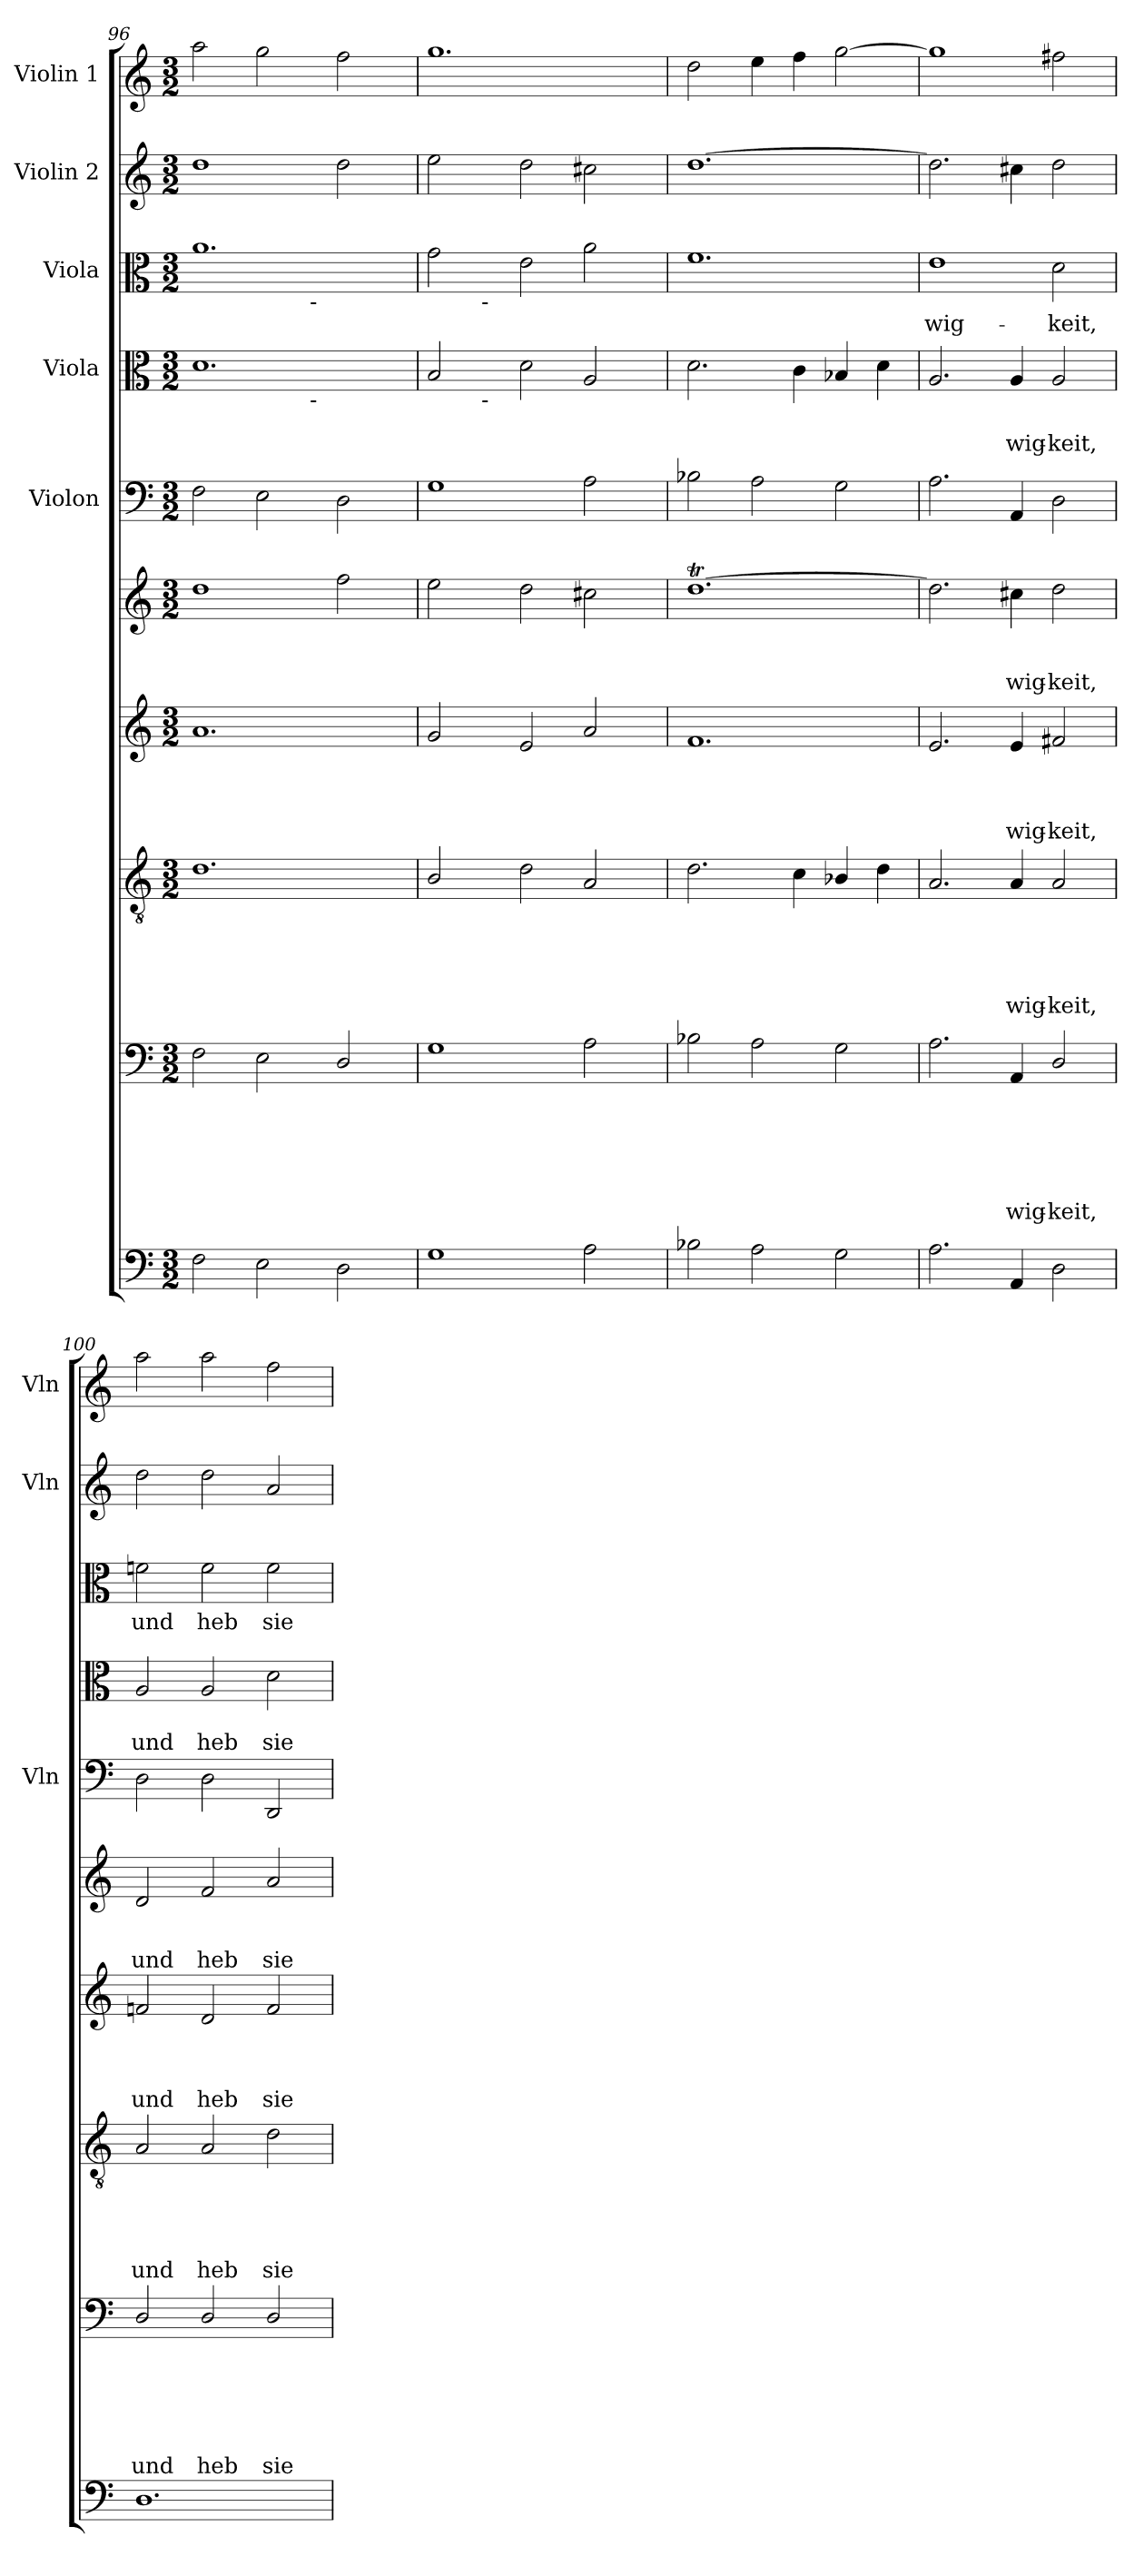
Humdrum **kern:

**kern	**kern	**text	**text	**text	**text	**text	**text	**kern	**text	**text	**text	**text	**text	**kern	**text	**text	**text	**text	**kern	**text	**text	**text	**kern	**kern	**text	**text	**kern	**text	**kern	**kern
*part10	*part9	*part9	*part9	*part9	*part9	*part9	*part9	*part8	*part8	*part8	*part8	*part8	*part8	*part7	*part7	*part7	*part7	*part7	*part6	*part6	*part6	*part6	*part5	*part4	*part4	*part4	*part3	*part3	*part2	*part1
*staff10	*staff9	*staff9	*staff9	*staff9	*staff9	*staff9	*staff9	*staff8	*staff8	*staff8	*staff8	*staff8	*staff8	*staff7	*staff7	*staff7	*staff7	*staff7	*staff6	*staff6	*staff6	*staff6	*staff5	*staff4	*staff4	*staff4	*staff3	*staff3	*staff2	*staff1
*	*	*	*	*	*	*	*	*	*	*	*	*	*	*	*	*	*	*	*	*	*	*	*I"Violon	*I"Viola	*	*	*I"Viola	*	*I"Violin 2	*I"Violin 1
*	*	*	*	*	*	*	*	*	*	*	*	*	*	*	*	*	*	*	*	*	*	*	*I'Vln	*	*	*	*	*	*I'Vln	*I'Vln
*clefF4	*clefF4	*	*	*	*	*	*	*clefGv2	*	*	*	*	*	*clefG2	*	*	*	*	*clefG2	*	*	*	*clefF4	*clefC3	*	*	*clefC3	*	*clefG2	*clefG2
*k[]	*k[]	*	*	*	*	*	*	*k[]	*	*	*	*	*	*k[]	*	*	*	*	*k[]	*	*	*	*k[]	*k[]	*	*	*k[]	*	*k[]	*k[]
*C:	*C:	*	*	*	*	*	*	*C:	*	*	*	*	*	*C:	*	*	*	*	*C:	*	*	*	*C:	*C:	*	*	*C:	*	*C:	*C:
*M3/2	*M3/2	*	*	*	*	*	*	*M3/2	*	*	*	*	*	*M3/2	*	*	*	*	*M3/2	*	*	*	*M3/2	*M3/2	*	*	*M3/2	*	*M3/2	*M3/2
=96	=96	=96	=96	=96	=96	=96	=96	=96	=96	=96	=96	=96	=96	=96	=96	=96	=96	=96	=96	=96	=96	=96	=96	=96	=96	=96	=96	=96	=96	=96
*	*	*	*	*	*	*	*	*	*	*	*	*	*	*	*	*	*	*	*	*	*	*	*	*^	*	*	*^	*	*	*
2F\	2F\	.	.	.	.	.	.	1.d	.	.	.	.	.	1.a	.	.	.	.	1dd	.	.	.	2F\	1.d	2..ryy	.	.	1.a	2..ryy	.	1dd	2aa\
2E\	2E\	.	.	.	.	.	.	.	.	.	.	.	.	.	.	.	.	.	.	.	.	.	2E\	.	.	.	.	.	.	.	.	2gg\
!	!	!	!	!	!	!	!	!	!	!	!	!	!	!	!	!	!	!	!	!	!	!	!	!	!	!	!	!	!LO:TX:b:t=-	!	!	!
!	!	!	!	!	!	!	!	!	!	!	!	!	!	!	!	!	!	!	!	!	!	!	!	!	!LO:TX:b:t=-	!	!	!	!	!	!	!
.	.	.	.	.	.	.	.	.	.	.	.	.	.	.	.	.	.	.	.	.	.	.	.	.	2ryy	.	.	.	2ryy	.	.	.
2D\	2D/	.	.	.	.	.	.	.	.	.	.	.	.	.	.	.	.	.	2ff\	.	.	.	2D\	.	.	.	.	.	.	.	2dd\	2ff\
.	.	.	.	.	.	.	.	.	.	.	.	.	.	.	.	.	.	.	.	.	.	.	.	.	8ryy	.	.	.	8ryy	.	.	.
=97	=97	=97	=97	=97	=97	=97	=97	=97	=97	=97	=97	=97	=97	=97	=97	=97	=97	=97	=97	=97	=97	=97	=97	=97	=97	=97	=97	=97	=97	=97	=97	=97
1G	1G	.	.	.	.	.	.	2B/	.	.	.	.	.	2g/	.	.	.	.	2ee\	.	.	.	1G	2B/	4ryy	.	.	2g\	4ryy	.	2ee\	1.gg
.	.	.	.	.	.	.	.	.	.	.	.	.	.	.	.	.	.	.	.	.	.	.	.	.	32ryy	.	.	.	32ryy	.	.	.
!	!	!	!	!	!	!	!	!	!	!	!	!	!	!	!	!	!	!	!	!	!	!	!	!	!	!	!	!	!LO:TX:b:t=-	!	!	!
!	!	!	!	!	!	!	!	!	!	!	!	!	!	!	!	!	!	!	!	!	!	!	!	!	!LO:TX:b:t=-	!	!	!	!	!	!	!
.	.	.	.	.	.	.	.	.	.	.	.	.	.	.	.	.	.	.	.	.	.	.	.	.	1ryy	.	.	.	1ryy	.	.	.
.	.	.	.	.	.	.	.	2d\	.	.	.	.	.	2e/	.	.	.	.	2dd\	.	.	.	.	2d\	.	.	.	2e\	.	.	2dd\	.
2A\	2A\	.	.	.	.	.	.	2A/	.	.	.	.	.	2a/	.	.	.	.	2cc#X\	.	.	.	2A\	2A/	.	.	.	2a\	.	.	2cc#X\	.
.	.	.	.	.	.	.	.	.	.	.	.	.	.	.	.	.	.	.	.	.	.	.	.	.	8..ryy	.	.	.	8..ryy	.	.	.
*	*	*	*	*	*	*	*	*	*	*	*	*	*	*	*	*	*	*	*	*	*	*	*	*v	*v	*	*	*	*	*	*	*
*	*	*	*	*	*	*	*	*	*	*	*	*	*	*	*	*	*	*	*	*	*	*	*	*	*	*	*v	*v	*	*	*
!!LO:LB:g=z
=98	=98	=98	=98	=98	=98	=98	=98	=98	=98	=98	=98	=98	=98	=98	=98	=98	=98	=98	=98	=98	=98	=98	=98	=98	=98	=98	=98	=98	=98	=98
2B-X\	2B-X\	.	.	.	.	.	.	2.d\	.	.	.	.	.	1.f	.	.	.	.	[>1.ddT	.	.	.	2B-X\	2.d\	.	.	1.f	.	[>1.dd	2dd\
2A\	2A\	.	.	.	.	.	.	.	.	.	.	.	.	.	.	.	.	.	.	.	.	.	2A\	.	.	.	.	.	.	4ee\
.	.	.	.	.	.	.	.	4c\	.	.	.	.	.	.	.	.	.	.	.	.	.	.	.	4c\	.	.	.	.	.	4ff\
2G\	2G\	.	.	.	.	.	.	4B-X/	.	.	.	.	.	.	.	.	.	.	.	.	.	.	2G\	4B-X/	.	.	.	.	.	[>2gg\
.	.	.	.	.	.	.	.	4d\	.	.	.	.	.	.	.	.	.	.	.	.	.	.	.	4d\	.	.	.	.	.	.
=99	=99	=99	=99	=99	=99	=99	=99	=99	=99	=99	=99	=99	=99	=99	=99	=99	=99	=99	=99	=99	=99	=99	=99	=99	=99	=99	=99	=99	=99	=99
!	!	!	!	!	!	!	!	!	!	!	!	!	!	!	!	!	!	!	!	!	!	!	!	!	!	!	!	!LO:LY:b	!	!
2.A\	2.A\	.	.	.	.	.	.	2.A/	.	.	.	.	.	2.e/	.	.	.	.	2.dd\]	.	.	.	2.A\	2.A/	.	.	1e	wig-	2.dd\]	1gg]
!	!	!	!	!	!	!	!LO:LY:b	!	!	!	!	!	!LO:LY:b	!	!	!	!	!LO:LY:b	!	!	!	!LO:LY:b	!	!	!	!LO:LY:b	!	!	!	!
4AA/	4AA/	.	.	.	.	.	-wig-	4A/	.	.	.	.	-wig-	4e/	.	.	.	-wig-	4cc#X\	.	.	-wig-	4AA/	4A/	.	wig-	.	.	4cc#X\	.
!	!	!	!	!	!	!	!LO:LY:b	!	!	!	!	!	!LO:LY:b	!	!	!	!	!LO:LY:b	!	!	!	!LO:LY:b	!	!	!	!LO:LY:b	!	!LO:LY:b	!	!
2D\	2D/	.	.	.	.	.	-keit,	2A/	.	.	.	.	-keit,	2f#X/	.	.	.	-keit,	2dd\	.	.	-keit,	2D\	2A/	.	-keit,	2d\	-keit,	2dd\	2ff#X\
=100	=100	=100	=100	=100	=100	=100	=100	=100	=100	=100	=100	=100	=100	=100	=100	=100	=100	=100	=100	=100	=100	=100	=100	=100	=100	=100	=100	=100	=100	=100
!	!	!	!	!	!	!	!LO:LY:b	!	!	!	!	!	!LO:LY:b	!	!	!	!	!LO:LY:b	!	!	!	!LO:LY:b	!	!	!	!LO:LY:b	!	!LO:LY:b	!	!
1.D	2D/	.	.	.	.	.	und	2A/	.	.	.	.	und	2fn/	.	.	.	und	2d/	.	.	und	2D\	2A/	.	und	2fni\	und	2dd\	2aa\
!	!	!	!	!	!	!	!LO:LY:b	!	!	!	!	!	!LO:LY:b	!	!	!	!	!LO:LY:b	!	!	!	!LO:LY:b	!	!	!	!LO:LY:b	!	!LO:LY:b	!	!
.	2D/	.	.	.	.	.	heb	2A/	.	.	.	.	heb	2d/	.	.	.	heb	2f/	.	.	heb	2D\	2A/	.	heb	2f\	heb	2dd\	2aa\
!	!	!	!	!	!	!	!LO:LY:b	!	!	!	!	!	!LO:LY:b	!	!	!	!	!LO:LY:b	!	!	!	!LO:LY:b	!	!	!	!LO:LY:b	!	!LO:LY:b	!	!
.	2D/	.	.	.	.	.	sie	2d\	.	.	.	.	sie	2f/	.	.	.	sie	2a/	.	.	sie	2DD/	2d\	.	sie	2f\	sie	2a/	2ff\
=	=	=	=	=	=	=	=	=	=	=	=	=	=	=	=	=	=	=	=	=	=	=	=	=	=	=	=	=	=	=
*-	*-	*-	*-	*-	*-	*-	*-	*-	*-	*-	*-	*-	*-	*-	*-	*-	*-	*-	*-	*-	*-	*-	*-	*-	*-	*-	*-	*-	*-	*-
